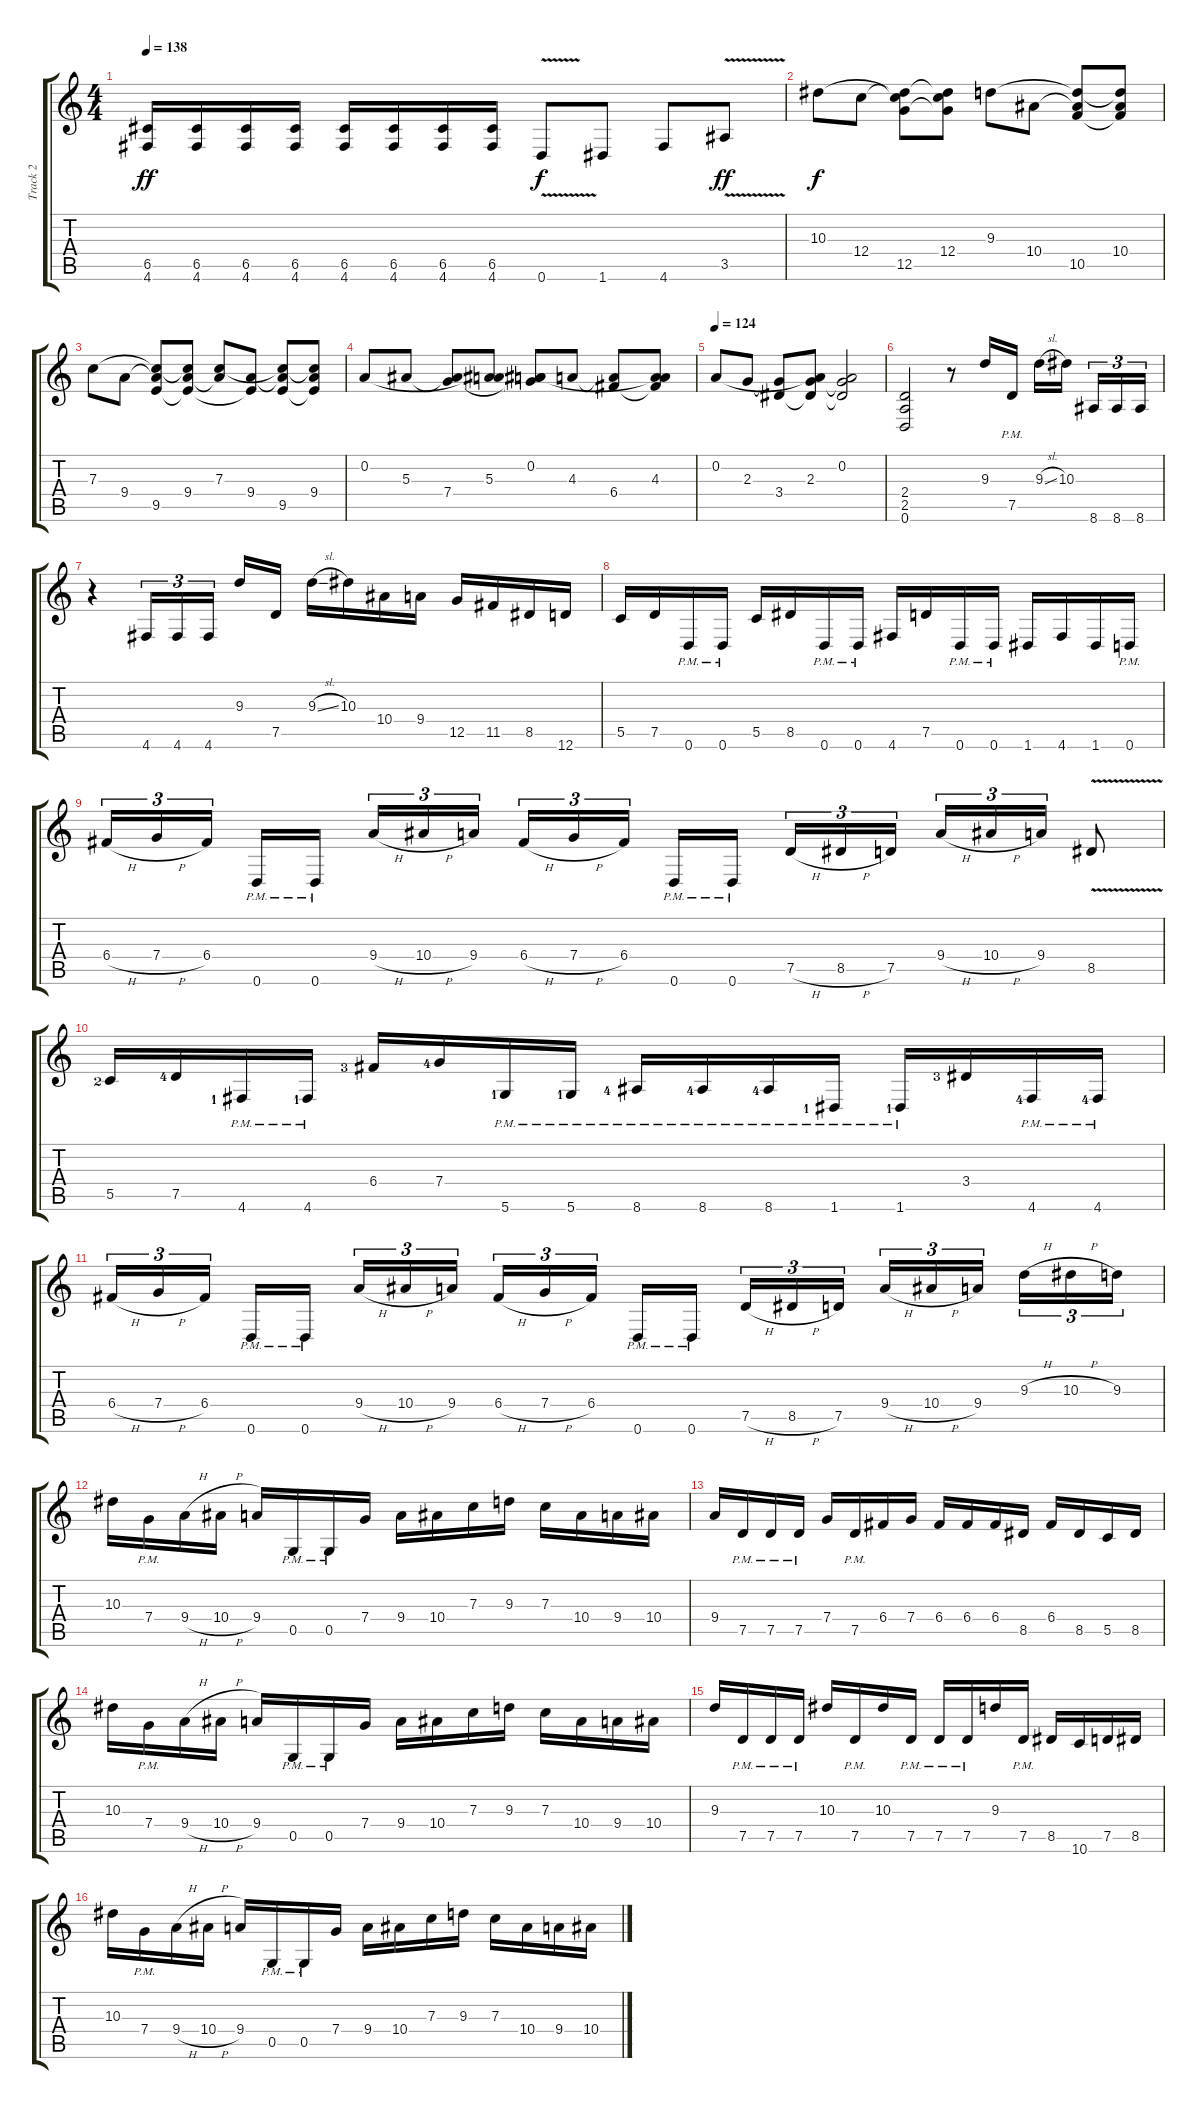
\track ("Track 2" "Track 2") {instrument distortionguitar}
\staff {score tabs}
\tuning (D4 A3 F3 C3 G2 D2) {hide}
\ts (4 4)
\tempo 138
\clef g2
\ks c
(6.5 4.6).16{dy ff} (6.5 4.6).16 (6.5 4.6).16 (6.5 4.6).16 (6.5 4.6).16 (6.5 4.6).16 (6.5 4.6).16 (6.5 4.6).16 0.6{v}.8{dy f} 1.6.8 4.6.8 3.5{v}.8{dy ff instrument guitarharmonics} |
10.3.8{dy f instrument distortionguitar} 12.4.8 (10.3{t} 12.4{t} 12.5).8 (10.3{t} 12.4 12.5{t}).8 9.3.8 10.4.8 (9.3{t} 10.4{t} 10.5).8 (9.3{t} 10.4 10.5{t}).8 |
7.3.8{instrument distortionguitar} 9.4.8 (7.3{t} 9.4{t} 9.5).8 (7.3{t} 9.4 9.5{t}).8 (7.3 9.4{t}).8 (9.4 9.5{t}).8 (7.3{t} 9.4{t} 9.5).8 (7.3{t} 9.4 9.5{t}).8 |
0.2.8 5.3.8 (5.3{t} 7.4).8 (0.2{t} 5.3).8 (0.2 5.3{t} 7.4{t}).8 4.3.8 (4.3{t} 6.4).8 (0.2{t} 4.3 6.4{t}).8 |
\tempo 124
0.2.8 2.3.8 (2.3{t} 3.4).8 (0.2{t} 2.3 3.4{t}).8 (0.2 2.3{t} 3.4{t}).2 |
(2.4 2.5 0.6).2{instrument distortionguitar} r.8 9.3.16 7.5{pm}.16 9.3{sl}.16 10.3.16{beam splitsecondary} 8.6.16{tu (3 2)} 8.6.16{tu (3 2)} 8.6.16{tu (3 2)} |
r.4 4.6.16{tu (3 2)} 4.6.16{tu (3 2)} 4.6.16{tu (3 2) beam splitsecondary} 9.3.16 7.5.16 9.3{sl}.16 10.3.16 10.4.16 9.4.16 12.5.16 11.5.16 8.5.16 12.6.16 |
5.5.16 7.5.16 0.6{pm}.16 0.6{pm}.16 5.5.16 8.5.16 0.6{pm}.16 0.6{pm}.16 4.6.16 7.5.16 0.6{pm}.16 0.6{pm}.16 1.6.16 4.6.16 1.6.16 0.6{pm}.16 |
6.4{h}.16{tu (3 2)} 7.4{h}.16{tu (3 2)} 6.4.16{tu (3 2) beam splitsecondary} 0.6{pm}.16 0.6{pm}.16 9.4{h}.16{tu (3 2)} 10.4{h}.16{tu (3 2)} 9.4.16{tu (3 2) beam splitsecondary} 6.4{h}.16{tu (3 2)} 7.4{h}.16{tu (3 2)} 6.4.16{tu (3 2)} 0.6{pm}.16 0.6{pm}.16{beam splitsecondary} 7.5{h}.16{tu (3 2)} 8.5{h}.16{tu (3 2)} 7.5.16{tu (3 2)} 9.4{h}.16{tu (3 2)} 10.4{h}.16{tu (3 2)} 9.4.16{tu (3 2)} 8.5{v}.8 |
5.5{lf 3}.16 7.5{lf 5}.16 4.6{pm lf 2}.16 4.6{pm lf 2}.16 6.4{lf 4}.16 7.4{lf 5}.16 5.6{pm lf 2}.16 5.6{pm lf 2}.16 8.6{pm lf 5}.16 8.6{pm lf 5}.16 8.6{pm lf 5}.16 1.6{pm lf 2}.16 1.6{pm lf 2}.16 3.4{lf 4}.16 4.6{pm lf 5}.16 4.6{pm lf 5}.16 |
6.4{h}.16{tu (3 2)} 7.4{h}.16{tu (3 2)} 6.4.16{tu (3 2) beam splitsecondary} 0.6{pm}.16 0.6{pm}.16 9.4{h}.16{tu (3 2)} 10.4{h}.16{tu (3 2)} 9.4.16{tu (3 2) beam splitsecondary} 6.4{h}.16{tu (3 2)} 7.4{h}.16{tu (3 2)} 6.4.16{tu (3 2)} 0.6{pm}.16 0.6{pm}.16{beam splitsecondary} 7.5{h}.16{tu (3 2)} 8.5{h}.16{tu (3 2)} 7.5.16{tu (3 2)} 9.4{h}.16{tu (3 2)} 10.4{h}.16{tu (3 2)} 9.4.16{tu (3 2) beam splitsecondary} 9.3{h}.16{tu (3 2)} 10.3{h}.16{tu (3 2)} 9.3.16{tu (3 2)} |
10.3.16 7.4{pm}.16 9.4{h}.16 10.4{h}.16 9.4.16 0.5{pm}.16 0.5{pm}.16 7.4.16 9.4.16 10.4.16 7.3.16 9.3.16 7.3.16 10.4.16 9.4.16 10.4.16 |
9.4.16 7.5{pm}.16 7.5{pm}.16 7.5{pm}.16 7.4.16 7.5{pm}.16 6.4.16 7.4.16 6.4.16 6.4.16 6.4.16 8.5.16 6.4.16 8.5.16 5.5.16 8.5.16 |
10.3.16 7.4{pm}.16 9.4{h}.16 10.4{h}.16 9.4.16 0.5{pm}.16 0.5{pm}.16 7.4.16 9.4.16 10.4.16 7.3.16 9.3.16 7.3.16 10.4.16 9.4.16 10.4.16 |
9.3.16 7.5{pm}.16 7.5{pm}.16 7.5{pm}.16 10.3.16 7.5{pm}.16 10.3.16 7.5{pm}.16 7.5{pm}.16 7.5{pm}.16 9.3.16 7.5{pm}.16 8.5.16 10.6.16 7.5.16 8.5.16 |
10.3.16 7.4{pm}.16 9.4{h}.16 10.4{h}.16 9.4.16 0.5{pm}.16 0.5{pm}.16 7.4.16 9.4.16 10.4.16 7.3.16 9.3.16 7.3.16 10.4.16 9.4.16 10.4.16
